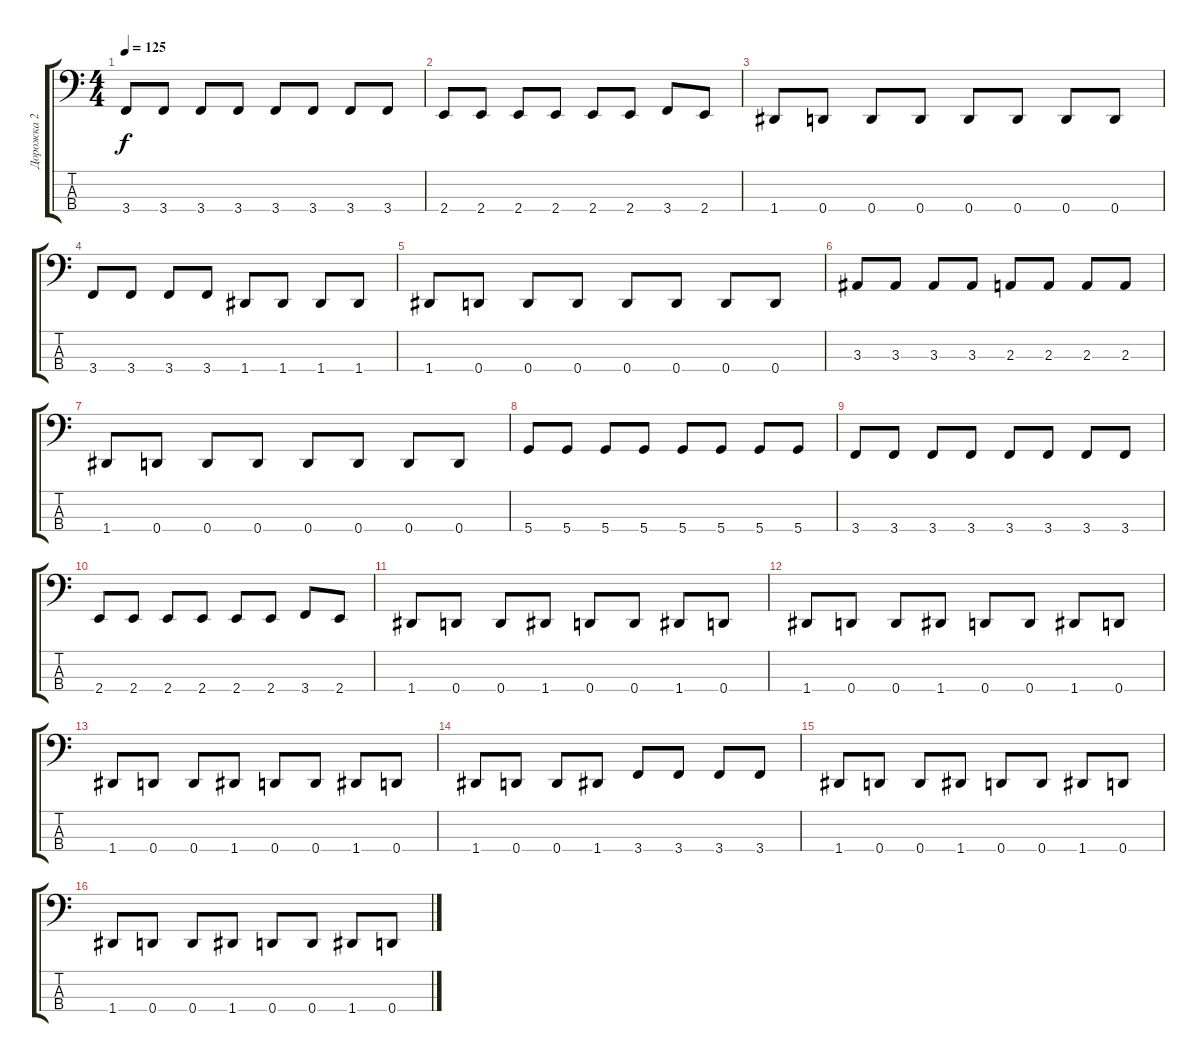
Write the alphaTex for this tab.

\track ("Дорожка 2" "Дорожка 2") {instrument electricbasspick}
\staff {score tabs}
\tuning (F2 C2 G1 D1) {hide}
\ts (4 4)
\tempo 125
\clef f4
\ks c
3.4.8{dy f} 3.4.8 3.4.8 3.4.8 3.4.8 3.4.8 3.4.8 3.4.8 |
2.4.8 2.4.8 2.4.8 2.4.8 2.4.8 2.4.8 3.4.8 2.4.8 |
1.4.8 0.4.8 0.4.8 0.4.8 0.4.8 0.4.8 0.4.8 0.4.8 |
3.4.8 3.4.8 3.4.8 3.4.8 1.4.8 1.4.8 1.4.8 1.4.8 |
1.4.8 0.4.8 0.4.8 0.4.8 0.4.8 0.4.8 0.4.8 0.4.8 |
3.3.8 3.3.8 3.3.8 3.3.8 2.3.8 2.3.8 2.3.8 2.3.8 |
1.4.8 0.4.8 0.4.8 0.4.8 0.4.8 0.4.8 0.4.8 0.4.8 |
5.4.8 5.4.8 5.4.8 5.4.8 5.4.8 5.4.8 5.4.8 5.4.8 |
3.4.8 3.4.8 3.4.8 3.4.8 3.4.8 3.4.8 3.4.8 3.4.8 |
2.4.8 2.4.8 2.4.8 2.4.8 2.4.8 2.4.8 3.4.8 2.4.8 |
1.4.8 0.4.8 0.4.8 1.4.8 0.4.8 0.4.8 1.4.8 0.4.8 |
1.4.8 0.4.8 0.4.8 1.4.8 0.4.8 0.4.8 1.4.8 0.4.8 |
1.4.8 0.4.8 0.4.8 1.4.8 0.4.8 0.4.8 1.4.8 0.4.8 |
1.4.8 0.4.8 0.4.8 1.4.8 3.4.8 3.4.8 3.4.8 3.4.8 |
1.4.8 0.4.8 0.4.8 1.4.8 0.4.8 0.4.8 1.4.8 0.4.8 |
1.4.8 0.4.8 0.4.8 1.4.8 0.4.8 0.4.8 1.4.8 0.4.8
